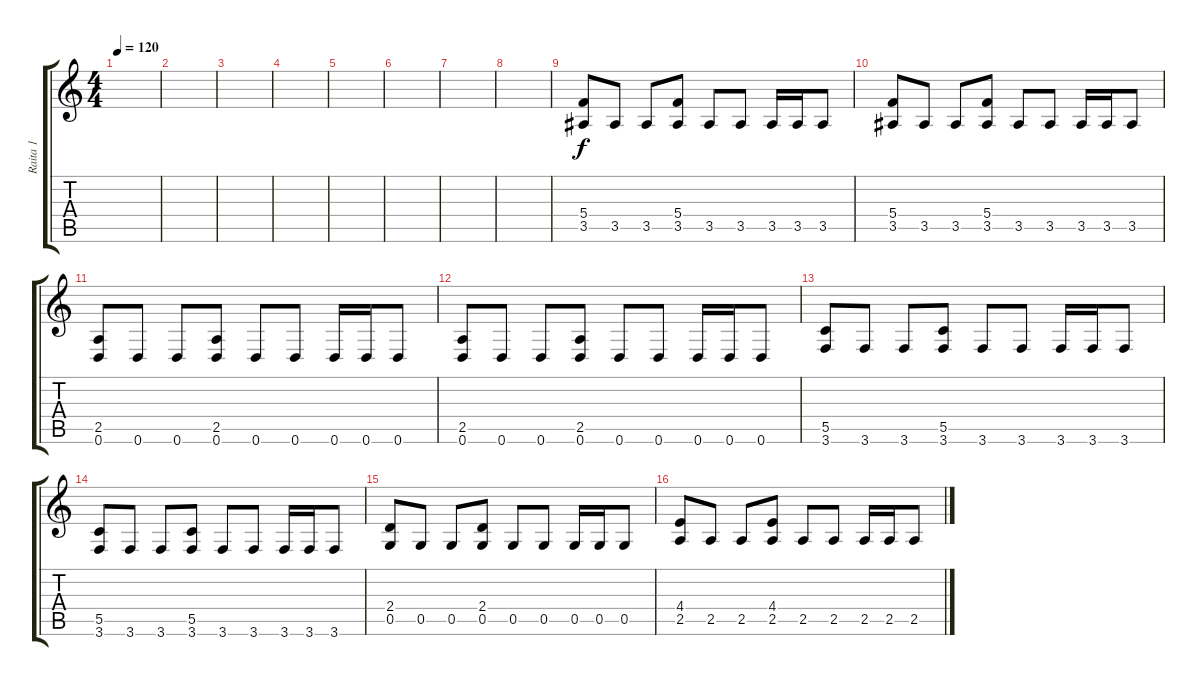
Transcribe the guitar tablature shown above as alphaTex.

\track ("Raita 1" "Raita 1") {instrument distortionguitar}
\staff {score tabs}
\tuning (D4 A3 F3 C3 G2 D2) {hide}
\ts (4 4)
\tempo 120
\clef g2
\ks c
|
|
|
|
|
|
|
|
(5.4 3.5).8{volume 13} 3.5.8 3.5.8 (5.4 3.5).8 3.5.8 3.5.8 3.5.16 3.5.16 3.5.8 |
(5.4 3.5).8 3.5.8 3.5.8 (5.4 3.5).8 3.5.8 3.5.8 3.5.16 3.5.16 3.5.8 |
(2.5 0.6).8 0.6.8 0.6.8 (2.5 0.6).8 0.6.8 0.6.8 0.6.16 0.6.16 0.6.8 |
(2.5 0.6).8 0.6.8 0.6.8 (2.5 0.6).8 0.6.8 0.6.8 0.6.16 0.6.16 0.6.8 |
(5.5 3.6).8 3.6.8 3.6.8 (5.5 3.6).8 3.6.8 3.6.8 3.6.16 3.6.16 3.6.8 |
(5.5 3.6).8 3.6.8 3.6.8 (5.5 3.6).8 3.6.8 3.6.8 3.6.16 3.6.16 3.6.8 |
(2.4 0.5).8 0.5.8 0.5.8 (2.4 0.5).8 0.5.8 0.5.8 0.5.16 0.5.16 0.5.8 |
(4.4 2.5).8 2.5.8 2.5.8 (4.4 2.5).8 2.5.8 2.5.8 2.5.16 2.5.16 2.5.8
